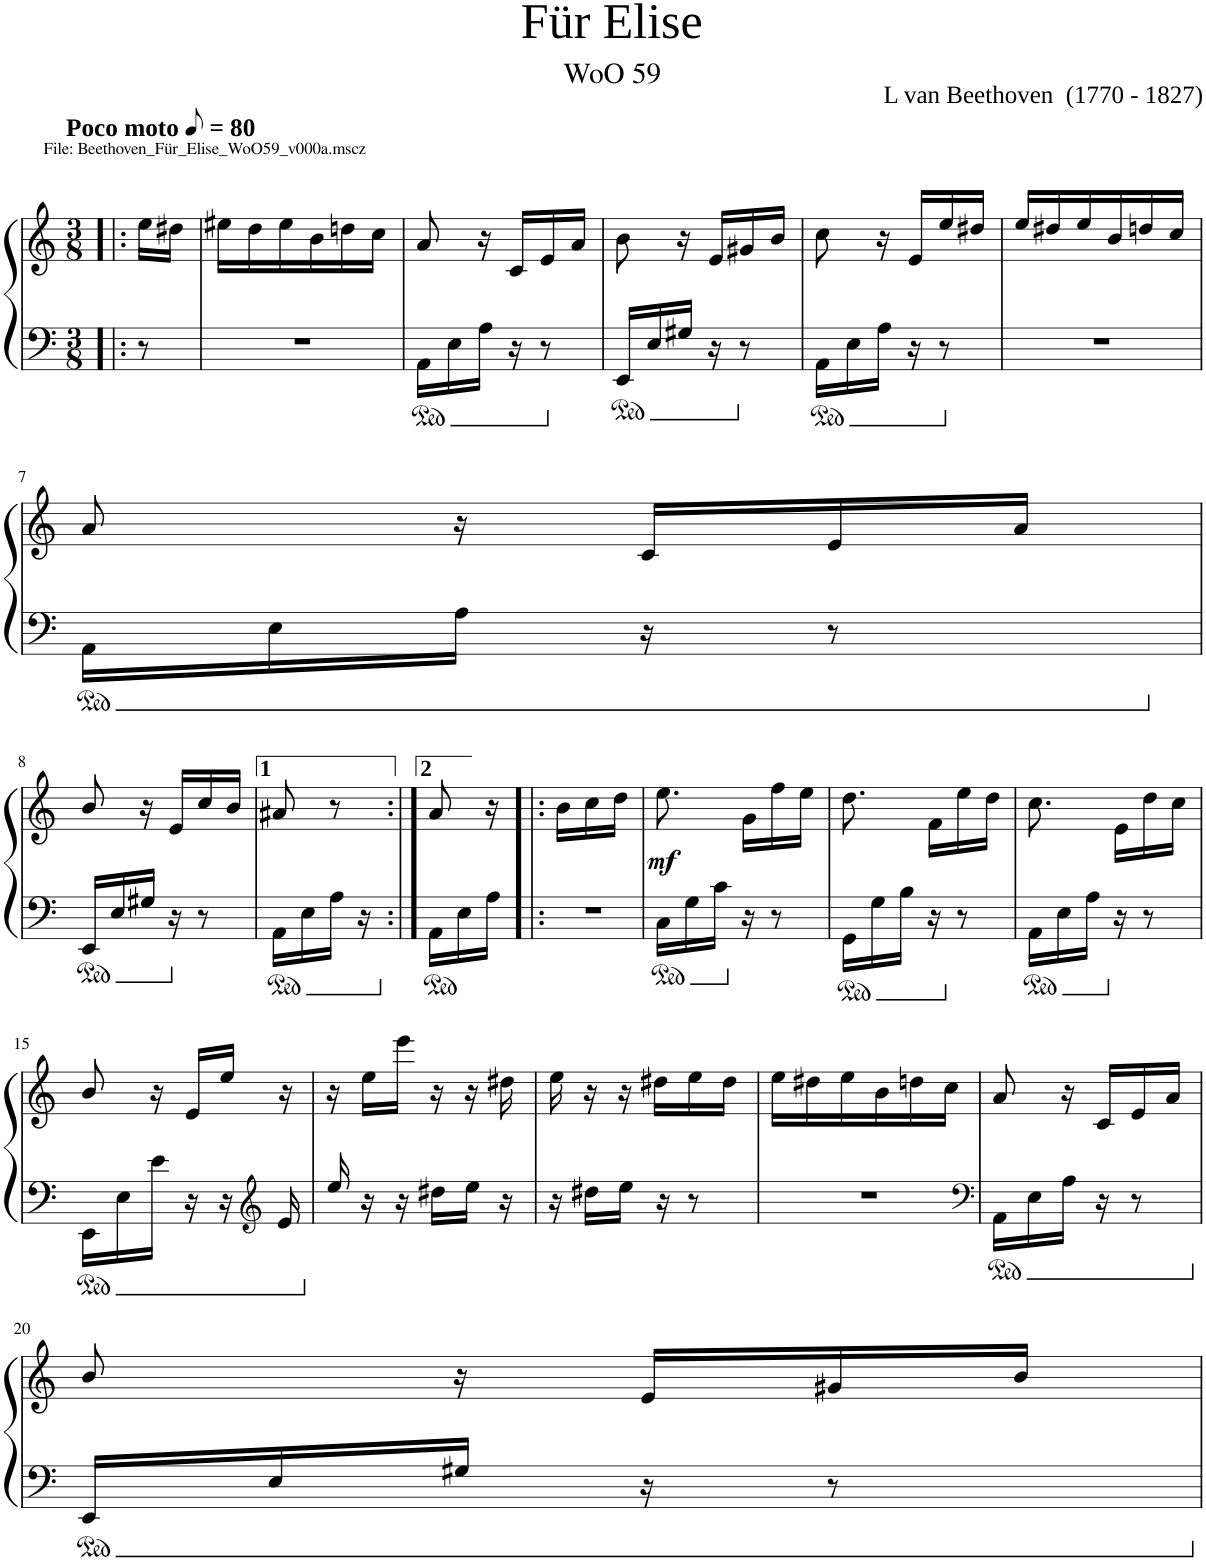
**kern	**kern	**dynam
*part1	*part1	*part1
*staff2	*staff1	*staff1/2
*I"Piano	*	*
*I'Pno	*	*
*clefF4	*clefG2	*
*k[]	*k[]	*
*M3/8	*M3/8	*
*MM40	*MM40	*
=1!|:	=1!|:	=1!|:
!	!LO:TX:a:B:t=Poco moto	!
!	!LO:TX:a:t=File&colon; Beethoven_Für_Elise_WoO59_v000a.mscz	!
8r	16ee\LL	.
.	16dd#X\JJ	.
=2	=2	=2
4.r	16ee#X\LL	.
.	16dd\	.
.	16ee#\	.
.	16b\	.
.	16ddn\	.
.	16cc\JJ	.
=3	=3	=3
16AA\LL	8a/	.
16E\	.	.
16A\JJ	16r	.
16r	16c/LL	.
8r	16e/	.
.	16a/JJ	.
=4	=4	=4
16EE/LL	8b\	.
16E/	.	.
16G#X/JJ	16r	.
16r	16e/LL	.
8r	16g#X/	.
.	16b/JJ	.
=5	=5	=5
16AA\LL	8cc\	.
16E\	.	.
16A\JJ	16r	.
16r	16e/LL	.
8r	16ee/	.
.	16dd#X/JJ	.
=6	=6	=6
4.r	16ee/LL	.
.	16dd#X/	.
.	16ee/	.
.	16b/	.
.	16ddn/	.
.	16cc/JJ	.
!!LO:LB:g=z
=7	=7	=7
16AA\LL	8a/	.
16E\	.	.
16A\JJ	16r	.
16r	16c/LL	.
8r	16e/	.
.	16a/JJ	.
!!LO:LB:g=z
=8	=8	=8
16EE/LL	8b/	.
16E/	.	.
16G#X/JJ	16r	.
16r	16e/LL	.
8r	16cc/	.
.	16b/JJ	.
=9	=9	=9
16AA\LL	8a#X/	.
16E\	.	.
16A\JJ	8r	.
16r	.	.
=10:|!	=10:|!	=10:|!
16AA\LL	8a/	.
16E\	.	.
16A\JJ	16r	.
=11!|:	=11!|:	=11!|:
4.r	16b\LL	.
.	16cc\	.
.	16dd\JJ	.
.	8.ryy	.
=12	=12	=12
!	!	!LO:DY:b
16C\LL	8.ee\	mf
16G\	.	.
16c\JJ	.	.
16r	16g\LL	.
8r	16ff\	.
.	16ee\JJ	.
=13	=13	=13
16GG\LL	8.dd\	.
16G\	.	.
16B\JJ	.	.
16r	16f\LL	.
8r	16ee\	.
.	16dd\JJ	.
=14	=14	=14
16AA\LL	8.cc\	.
16E\	.	.
16A\JJ	.	.
16r	16e\LL	.
8r	16dd\	.
.	16cc\JJ	.
!!LO:LB:g=z
=15	=15	=15
16EE\LL	8b/	.
16E\	.	.
16e\JJ	16r	.
16r	16e/LL	.
16r	16ee/JJ	.
*clefG2	*	*
16e/	16r	.
=16	=16	=16
*clefG2	*	*
!LO:N:head=solid	!	!
16ee/	16r	.
16r	16ee\LL	.
16r	16eee\JJ	.
16dd#X\LL	16r	.
16ee\JJ	16r	.
16r	16dd#X\	.
=17	=17	=17
16r	16ee\	.
16dd#X\LL	16r	.
16ee\JJ	16r	.
16r	16dd#X\LL	.
8r	16ee\	.
.	16dd#\JJ	.
=18	=18	=18
4.r	16ee\LL	.
.	16dd#X\	.
.	16ee\	.
.	16b\	.
.	16ddn\	.
.	16cc\JJ	.
=19	=19	=19
*clefF4	*	*
16AA\LL	8a/	.
16E\	.	.
16A\JJ	16r	.
16r	16c/LL	.
8r	16e/	.
.	16a/JJ	.
!!LO:LB:g=z
=20	=20	=20
16EE/LL	8b/	.
16E/	.	.
16G#X/JJ	16r	.
16r	16e/LL	.
8r	16g#X/	.
.	16b/JJ	.
=	=	=
*-	*-	*-
